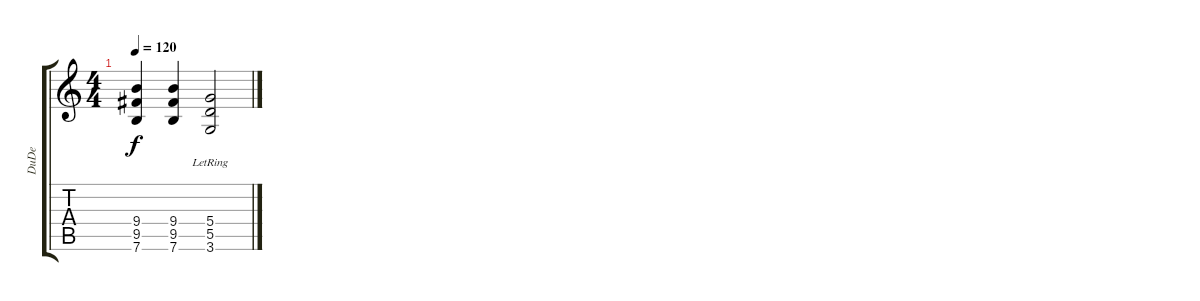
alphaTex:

\track ("DuDe" "DuDe") {instrument overdrivenguitar}
\staff {score tabs}
\tuning (E4 B3 G3 D3 A2 E2) {hide}
\ts (4 4)
\tempo 120
\clef g2
\ks c
(9.4 9.5 7.6).4{dy f} (9.4 9.5 7.6).4 (5.4{lr} 5.5 3.6).2
